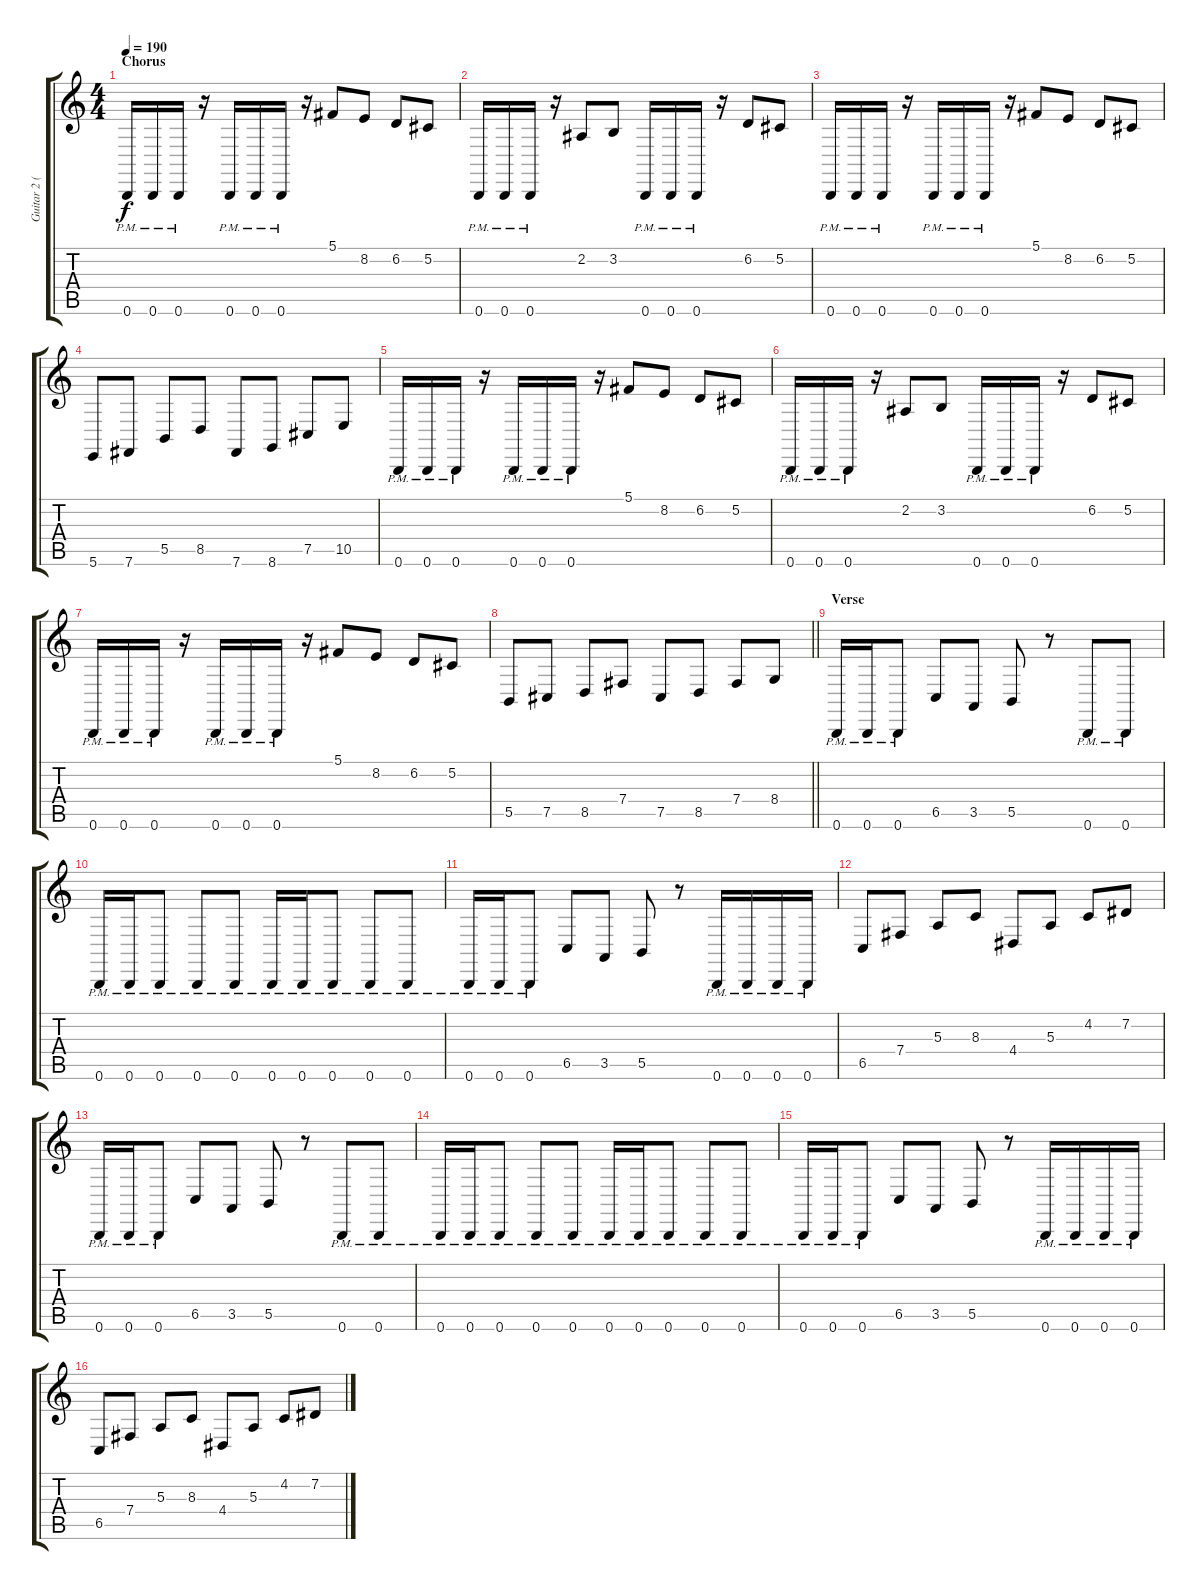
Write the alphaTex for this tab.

\track ("Guitar 2 (Left)" "Guitar 2 (") {solo instrument brightacousticpiano}
\staff {score tabs}
\tuning (Db4 Ab3 E3 B2 Gb2 B1) {hide}
\ts (4 4)
\section ("" "Chorus")
\tempo 190
\clef g2
\ks c
0.6{pm}.16{dy f} 0.6{pm}.16 0.6{pm}.16 r.16 0.6{pm}.16 0.6{pm}.16 0.6{pm}.16 r.16 5.1.8 8.2.8 6.2.8 5.2.8 |
0.6{pm}.16 0.6{pm}.16 0.6{pm}.16 r.16 2.2.8 3.2.8 0.6{pm}.16 0.6{pm}.16 0.6{pm}.16 r.16 6.2.8 5.2.8 |
0.6{pm}.16 0.6{pm}.16 0.6{pm}.16 r.16 0.6{pm}.16 0.6{pm}.16 0.6{pm}.16 r.16 5.1.8 8.2.8 6.2.8 5.2.8 |
5.6.8 7.6.8 5.5.8 8.5.8 7.6.8 8.6.8 7.5.8 10.5.8 |
0.6{pm}.16 0.6{pm}.16 0.6{pm}.16 r.16 0.6{pm}.16 0.6{pm}.16 0.6{pm}.16 r.16 5.1.8 8.2.8 6.2.8 5.2.8 |
0.6{pm}.16 0.6{pm}.16 0.6{pm}.16 r.16 2.2.8 3.2.8 0.6{pm}.16 0.6{pm}.16 0.6{pm}.16 r.16 6.2.8 5.2.8 |
0.6{pm}.16 0.6{pm}.16 0.6{pm}.16 r.16 0.6{pm}.16 0.6{pm}.16 0.6{pm}.16 r.16 5.1.8 8.2.8 6.2.8 5.2.8 |
\barLineRight lightlight
5.5.8 7.5.8 8.5.8 7.4.8 7.5.8 8.5.8 7.4.8 8.4.8 |
\section ("" "Verse")
0.6{pm}.16 0.6{pm}.16 0.6{pm}.8 6.5.8 3.5.8 5.5.8 r.8 0.6{pm}.8 0.6{pm}.8 |
0.6{pm}.16 0.6{pm}.16 0.6{pm}.8 0.6{pm}.8 0.6{pm}.8 0.6{pm}.16 0.6{pm}.16 0.6{pm}.8 0.6{pm}.8 0.6{pm}.8 |
0.6{pm}.16 0.6{pm}.16 0.6{pm}.8 6.5.8 3.5.8 5.5.8 r.8 0.6{pm}.16 0.6{pm}.16 0.6{pm}.16 0.6{pm}.16 |
6.5.8 7.4.8 5.3.8 8.3.8 4.4.8 5.3.8 4.2.8 7.2.8 |
0.6{pm}.16 0.6{pm}.16 0.6{pm}.8 6.5.8 3.5.8 5.5.8 r.8 0.6{pm}.8 0.6{pm}.8 |
0.6{pm}.16 0.6{pm}.16 0.6{pm}.8 0.6{pm}.8 0.6{pm}.8 0.6{pm}.16 0.6{pm}.16 0.6{pm}.8 0.6{pm}.8 0.6{pm}.8 |
0.6{pm}.16 0.6{pm}.16 0.6{pm}.8 6.5.8 3.5.8 5.5.8 r.8 0.6{pm}.16 0.6{pm}.16 0.6{pm}.16 0.6{pm}.16 |
6.5.8 7.4.8 5.3.8 8.3.8 4.4.8 5.3.8 4.2.8 7.2.8
